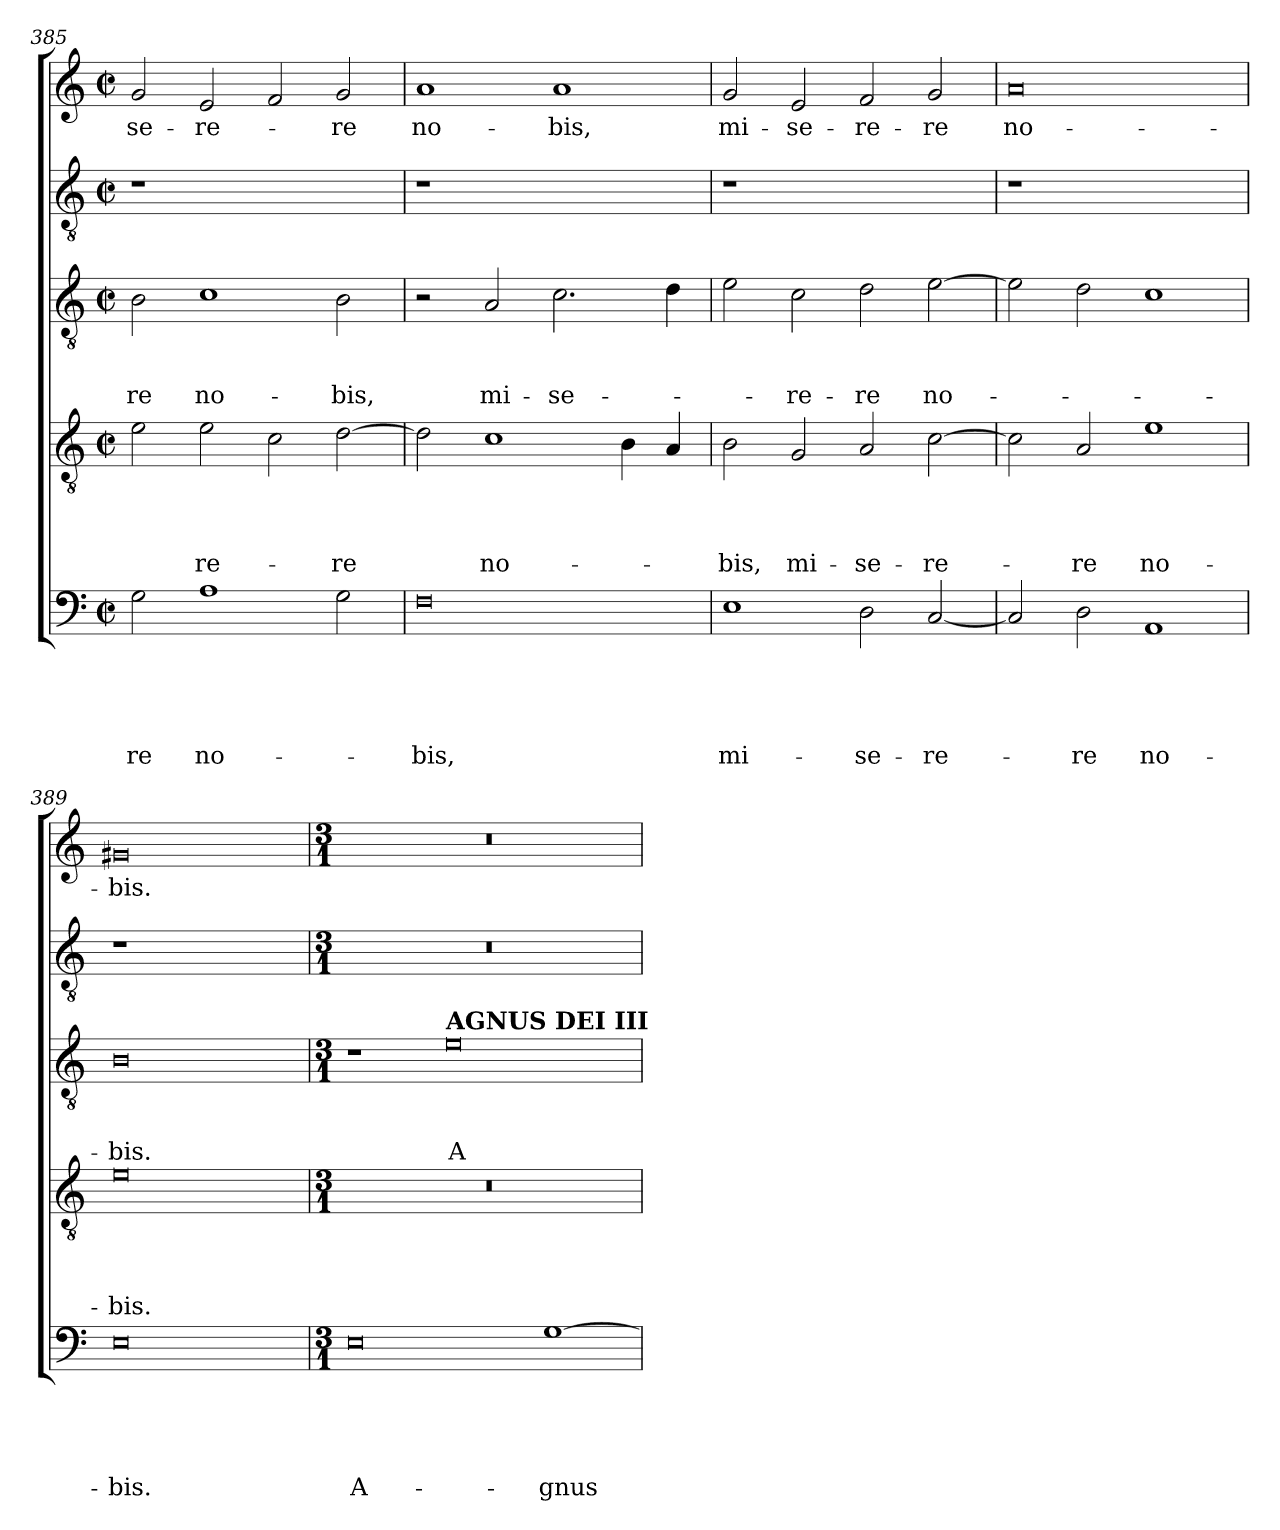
**kern	**text	**text	**text	**text	**text	**kern	**text	**text	**text	**text	**kern	**text	**text	**text	**kern	**kern	**text
*part5	*part5	*part5	*part5	*part5	*part5	*part4	*part4	*part4	*part4	*part4	*part3	*part3	*part3	*part3	*part2	*part1	*part1
*staff5	*staff5	*staff5	*staff5	*staff5	*staff5	*staff4	*staff4	*staff4	*staff4	*staff4	*staff3	*staff3	*staff3	*staff3	*staff2	*staff1	*staff1
*clefF4	*	*	*	*	*	*clefGv2	*	*	*	*	*clefGv2	*	*	*	*clefGv2	*clefG2	*
*k[]	*	*	*	*	*	*k[]	*	*	*	*	*k[]	*	*	*	*k[]	*k[]	*
*C:	*	*	*	*	*	*C:	*	*	*	*	*C:	*	*	*	*C:	*C:	*
*M2/2	*	*	*	*	*	*M2/2	*	*	*	*	*M2/2	*	*	*	*M2/2	*M2/2	*
*met(c|)	*	*	*	*	*	*met(c|)	*	*	*	*	*met(c|)	*	*	*	*met(c|)	*met(c|)	*
=385	=385	=385	=385	=385	=385	=385	=385	=385	=385	=385	=385	=385	=385	=385	=385	=385	=385
2G\	.	.	.	.	-re	2e\	.	.	.	.	2B\	.	.	-re	1r	2g/	-se-
1A	.	.	.	.	no-	2e\	.	.	.	-re-	1c	.	.	no-	.	2e/	-re-
.	.	.	.	.	.	2c\	.	.	.	.	.	.	.	.	1ryy	2f/	.
2G\	.	.	.	.	.	[2d\	.	.	.	-re	2B\	.	.	-bis,	.	2g/	-re
=386	=386	=386	=386	=386	=386	=386	=386	=386	=386	=386	=386	=386	=386	=386	=386	=386	=386
0F	.	.	.	.	-bis,	2d\]	.	.	.	.	2r	.	.	.	1r	1a	no-
.	.	.	.	.	.	1c	.	.	.	no-	2A/	.	.	mi-	.	.	.
.	.	.	.	.	.	.	.	.	.	.	2.c\	.	.	-se-	1ryy	1a	-bis,
.	.	.	.	.	.	4B\	.	.	.	.	.	.	.	.	.	.	.
.	.	.	.	.	.	4A/	.	.	.	.	4d\	.	.	.	.	.	.
=387	=387	=387	=387	=387	=387	=387	=387	=387	=387	=387	=387	=387	=387	=387	=387	=387	=387
1E	.	.	.	.	mi-	2B\	.	.	.	-bis,	2e\	.	.	.	1r	2g/	mi-
.	.	.	.	.	.	2G/	.	.	.	mi-	2c\	.	.	-re-	.	2e/	-se-
2D\	.	.	.	.	-se-	2A/	.	.	.	-se-	2d\	.	.	-re	1ryy	2f/	-re-
[2C/	.	.	.	.	-re-	[2c\	.	.	.	-re-	[2e\	.	.	no-	.	2g/	-re
=388	=388	=388	=388	=388	=388	=388	=388	=388	=388	=388	=388	=388	=388	=388	=388	=388	=388
2C/]	.	.	.	.	.	2c\]	.	.	.	.	2e\]	.	.	.	1r	0a	no-
2D\	.	.	.	.	-re	2A/	.	.	.	-re	2d\	.	.	.	.	.	.
1AA	.	.	.	.	no-	1e	.	.	.	no-	1c	.	.	.	1ryy	.	.
=389	=389	=389	=389	=389	=389	=389	=389	=389	=389	=389	=389	=389	=389	=389	=389	=389	=389
0E	.	.	.	.	-bis.	0e	.	.	.	-bis.	0B	.	.	-bis.	1r	0g#X	-bis.
.	.	.	.	.	.	.	.	.	.	.	.	.	.	.	1ryy	.	.
!!LO:PB:g=z
=390!	=390!	=390!	=390!	=390!	=390!	=390!	=390!	=390!	=390!	=390!	=390!	=390!	=390!	=390!	=390!	=390!	=390!
*M3/1	*	*	*	*	*	*M3/1	*	*	*	*	*M3/1	*	*	*	*M3/1	*M3/1	*
0E	.	.	.	.	A-	0.r	.	.	.	.	1r	.	.	.	0.r	0.r	.
!	!	!	!	!	!	!	!	!	!	!	!LO:TX:a:B:t=AGNUS DEI III	!	!	!	!	!	!
.	.	.	.	.	.	.	.	.	.	.	0e	.	.	A-	.	.	.
[1G	.	.	.	.	-gnus	.	.	.	.	.	.	.	.	.	.	.	.
=	=	=	=	=	=	=	=	=	=	=	=	=	=	=	=	=	=
*-	*-	*-	*-	*-	*-	*-	*-	*-	*-	*-	*-	*-	*-	*-	*-	*-	*-
